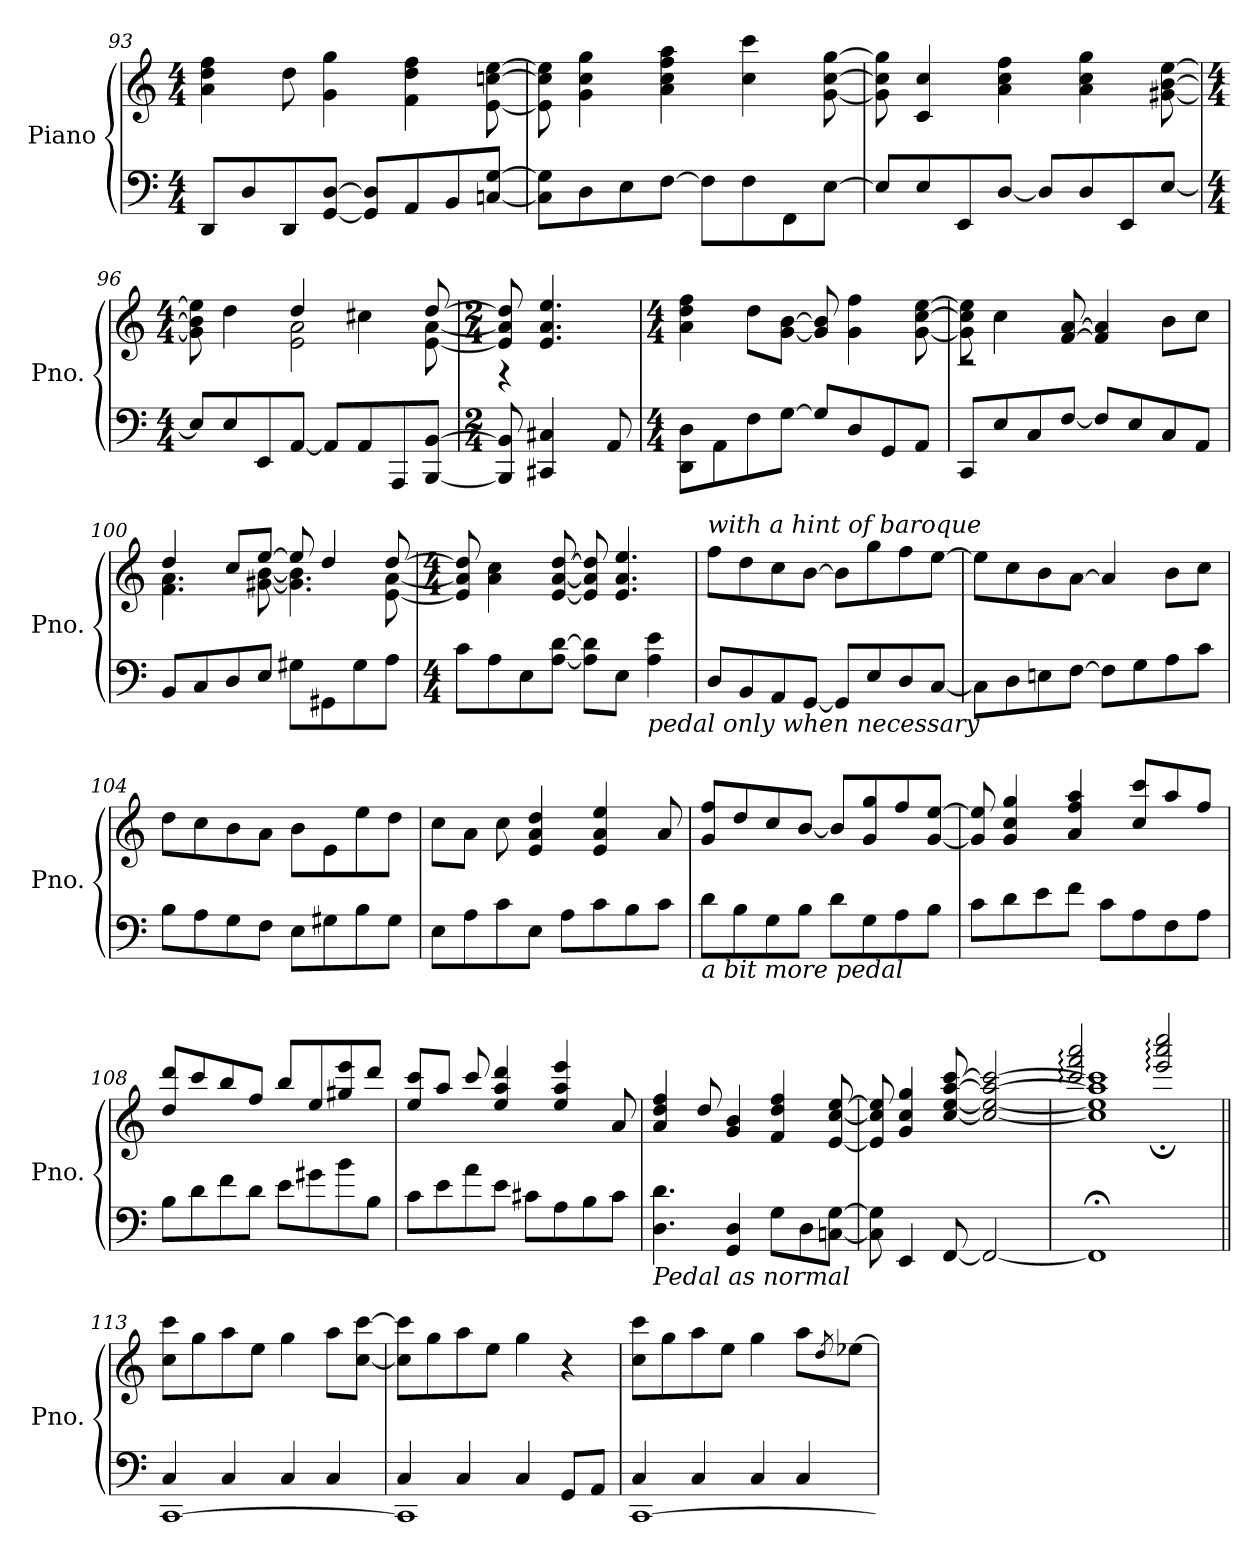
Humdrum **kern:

**kern	**kern
*part1	*part1
*staff2	*staff1
*I"Piano	*
*I'Pno.	*
!!LO:LB:g=z
*clefF4	*clefG2
*k[]	*k[]
*M4/4	*M4/4
=93	=93
*^	*
8DD/L	8ryy	4a\ 4dd\ 4ff\
8D/	8ryy	.
8DD/	8ryy	8dd\
[8GG/ [8D/J	8ryy	4g\ 4gg\
8GG/] 8D/]L	2ryy	.
8AA/	.	4f\ 4dd\ 4ff\
8BB/	.	.
[8Cn/ [8G/J	.	[8e\ [8ccn\ [8ee\
*v	*v	*
=94	=94
8C\] 8G\]L	8e\] 8cc\] 8ee\]
8D\	4g\ 4cc\ 4gg\
8E\	.
[8F\J	4a\ 4cc\ 4ff\ 4aa\
8F\L]	.
8F\	4cc\ 4ccc\
8FF\	.
[8E\J	[8g\ [8cc\ [8gg\
=95	=95
8E/L]	8g\] 8cc\] 8gg\]
8E/	4c/ 4cc/
8EE/	.
[8D/J	4a\ 4cc\ 4ff\
8D/L]	.
8D/	4a\ 4cc\ 4gg\
8EE/	.
[8E/J	[8g#X\ [8b\ [8ee\
=96	=96
*M4/4	*M4/4
*	*^
8E/L]	8g#\] 8b\] 8ee\]	4ryy
8E/	4dd\	.
8EE/	.	8ryy
[8AA/J	4dd/	2e\ 2a\
8AA/L]	.	.
8AA/	4cc#X\	.
8AAA/	.	.
[8BBB/ [8BB/J	[8dd/	[8e\ [8a\
!!LO:LB:g=z	!!
=97	=97	=97
*M2/4	*M2/4	*
8BBB/] 8BB/]	8e/] 8a/] 8dd/]	4r
4CC#X/ 4C#X/	4.e/ 4.a/ 4.ee/	.
.	.	4ryy
8AA/	.	.
*	*v	*v
=98	=98
*M4/4	*M4/4
8DD\ 8D\L	4a\ 4dd\ 4ff\
8AA\	.
8F\	8dd\L
[8G\J	[8g\ [8b\J
8G/L]	8g/] 8b/]
8D/	4g\ 4ff\
8GG/	.
8AA/J	[8g\ [8cc\ [8ee\
=99	=99
*	*^
8CC/L	8g\] 8cc\] 8ee\]	2r
8E/	4cc\	.
8C/	.	.
[8F/J	[8f/ [8a/	.
8F/L]	4f/] 4a/]	2ryy
8E/	.	.
8C/	8b\L	.
8AA/J	8cc\J	.
=100	=100	=100
8BB/L	4dd/	4.f\ 4.a\
8C/	.	.
8D/	8cc/L	.
8E/J	[8ee/J	[8g#X\ [8b\
8G#X\L	8ee/]	4.g#\] 4.b\]
8GG#X\	4dd/	.
8G#\	.	.
8A\J	[8dd/	[8e\ [8a\
*	*v	*v
!!LO:LB:g=z
=101	=101
*M4/4	*M4/4
8c\L	8e/] 8a/] 8dd/]
8A\	4a\ 4cc\
8E\	.
[8A\ [8d\J	[8e/ [8a/ [8dd/
8A\] 8d\]L	8e/] 8a/] 8dd/]
8E\J	4.e/ 4.a/ 4.ee/
!LO:TX:b:i:t=pedal only when necessary	!
4A\ 4e\	.
=102	=102
!	!LO:TX:a:i:t=with a hint of baroque
8D/L	8ff\L
8BB/	8dd\
8AA/	8cc\
[8GG/J	[8b\J
8GG/L]	8b\L]
8E/	8gg\
8D/	8ff\
[8C/J	[8ee\J
=103	=103
8C\L]	8ee\L]
8D\	8cc\
8En\	8b\
[8F\J	[8a\J
8F\L]	4a/]
8G\	.
8A\	8b\L
8c\J	8cc\J
=104	=104
8B\L	8dd\L
8A\	8cc\
8G\	8b\
8F\J	8a\J
8E\L	8b\L
8G#X\	8e\
8B\	8ee\
8G#\J	8dd\J
!!LO:LB:g=z
=105	=105
8E\L	8cc\L
8A\	8a\J
8c\	8cc\
8E\J	4e/ 4a/ 4dd/
8A\L	.
8c\	4e/ 4a/ 4ee/
8B\	.
8c\J	8a/
=106	=106
!LO:TX:b:i:t=a bit more pedal	!
8d\L	8g/ 8ff/L
8B\	8dd/
8G\	8cc/
8B\J	[8b/J
8d\L	8b/L]
8G\	8g/ 8gg/
8A\	8ff/
8B\J	[8g/ [8ee/J
=107	=107
8c\L	8g/] 8ee/]
8d\	4g/ 4cc/ 4gg/
8e\	.
8f\J	4a/ 4ff/ 4aa/
8c\L	.
8A\	8cc/ 8ccc/L
8F\	8aa/
8A\J	8ff/J
=108	=108
8B\L	8dd/ 8ddd/L
8d\	8ccc/
8f\	8bb/
8d\J	8ff/J
8e\L	8bb/L
8g#X\	8ee/
8b\	8gg#X/ 8eee/
8B\J	8ddd/J
!!LO:PB:g=z
=109	=109
8c\L	8ee/ 8ccc/L
8e\	8aa/J
8a\	8ccc/
8e\J	4ee/ 4aa/ 4ddd/
8c#X\L	.
8A\	4ee/ 4aa/ 4eee/
8B\	.
8c#\J	8a/
=110	=110
!LO:TX:b:i:t=Pedal as normal	!
4.D\ 4.d\	4a/ 4dd/ 4ff/
.	8dd/
4GG/ 4D/	4g/ 4b/
8G\L	4f/ 4dd/ 4ff/
8D\	.
[8Cn\ [8G\J	[8e/ [8cc/ [8ee/
=111	=111
8C\] 8G\]	8e/] 8cc/] 8ee/]
4EE/	4g/ 4cc/ 4gg/
[8FF/	[8cc/ [8ee/ [8aa/ [8ccc/
2FF/_	2cc/_ 2ee/_ 2aa/_ 2ccc/_
=112	=112
*	*^
1FF;<]	1cc] 1ee] 1aa] 1ccc]	2ccc/: 2fff/: 2aaa/:
.	.	2eee/;<: 2aaa/;<: 2cccc/;<:
*	*v	*v
=113||	=113||
*^	*
[1CC	4C/	8cc\ 8ccc\L
.	.	8gg\
.	4C/	8aa\
.	.	8ee\J
.	4C/	4gg\
.	4C/	8aa\L
.	.	[8cc\ [8ccc\J
!!LO:LB:g=z
=114	=114	=114
1CC]	4C/	8cc\] 8ccc\]L
.	.	8gg\
.	4C/	8aa\
.	.	8ee\J
.	4C/	4gg\
.	8GG/L	4r
.	8AA/J	.
=115	=115	=115
[1CC	4C/	8cc\ 8ccc\L
.	.	8gg\
.	4C/	8aa\
.	.	8ee\J
.	4C/	4gg\
.	4C/	8aa\L
.	.	8qdd/
.	.	[8ee-X\J
*v	*v	*
=	=
*-	*-
